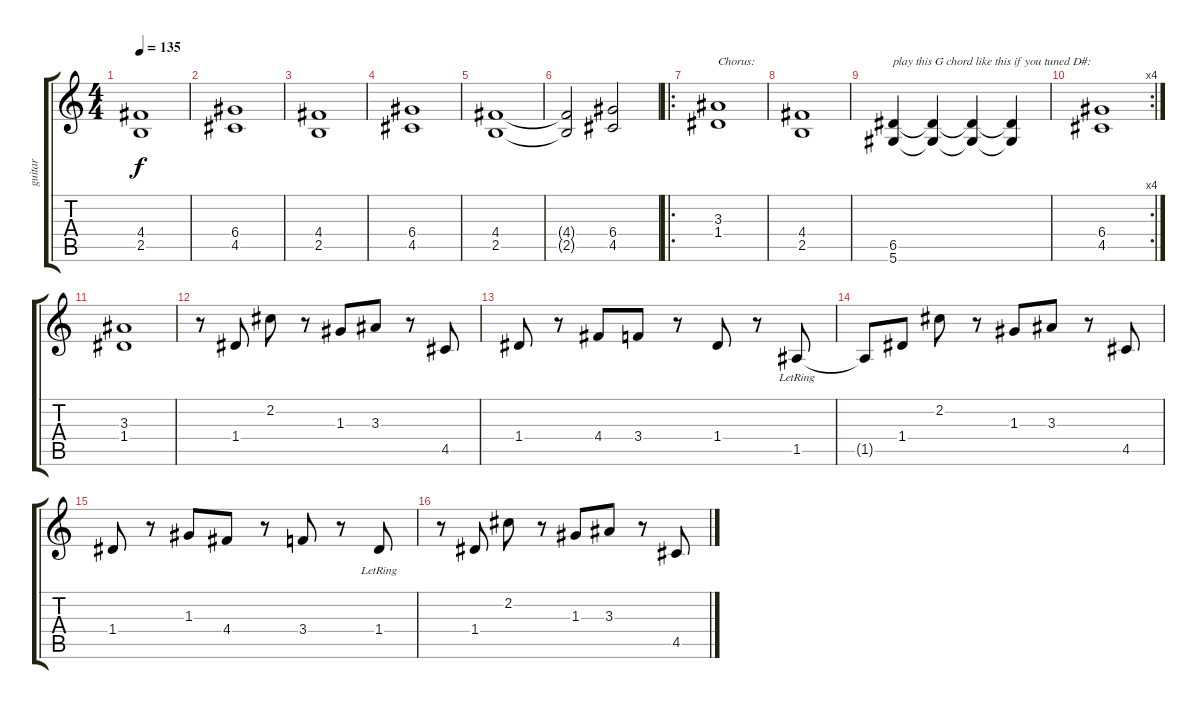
\track ("guitar" "guitar") {instrument distortionguitar}
\staff {score tabs}
\tuning (E4 B3 G3 D3 A2 Eb2) {hide}
\ts (4 4)
\tempo 135
\clef g2
\ks c
(4.4 2.5).1{dy f} |
(6.4 4.5).1 |
(4.4 2.5).1 |
(6.4 4.5).1 |
(4.4 2.5).1 |
(4.4{t} 2.5{t}).2 (6.4 4.5).2 |
\ro
(3.3 1.4).1{txt "Chorus:"} |
(4.4 2.5).1 |
(6.5 5.6).4{txt "play this G chord like this if you tuned D#:"} (6.5{t} 5.6{t}).4 (6.5{t} 5.6{t}).4 (6.5{t} 5.6{t}).4 |
\rc 4
(6.4 4.5).1 |
(3.3 1.4).1 |
r.8 1.4.8 2.2.8 r.8 1.3.8 3.3.8 r.8 4.5.8 |
1.4.8 r.8 4.4.8 3.4.8 r.8 1.4.8 r.8 1.5{lr}.8 |
1.5{t}.8 1.4.8 2.2.8 r.8 1.3.8 3.3.8 r.8 4.5.8 |
1.4.8 r.8 1.3.8 4.4.8 r.8 3.4.8 r.8 1.4{lr}.8 |
r.8 1.4.8 2.2.8 r.8 1.3.8 3.3.8 r.8 4.5.8
